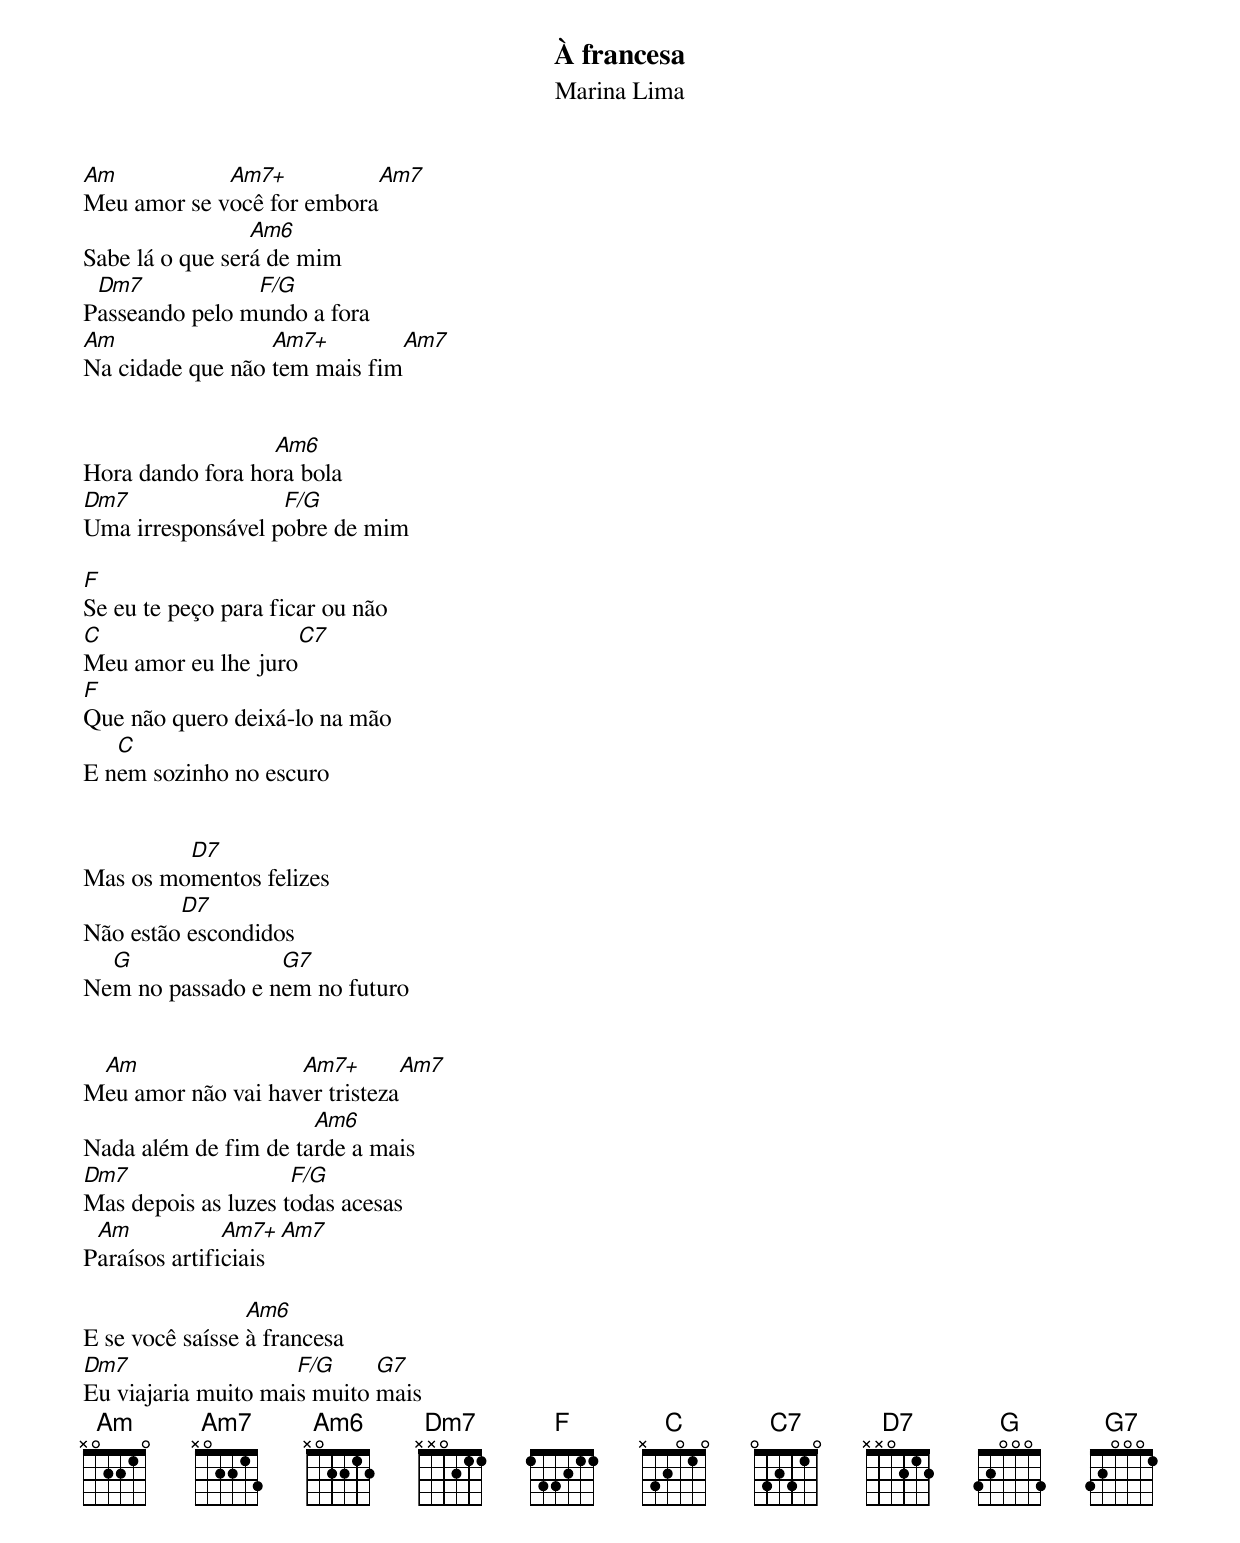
À francesa
Marina Lima

Am           Am7+           Am7
Meu amor se você for embora
                 Am6
Sabe lá o que será de mim
 Dm7            F/G
Passeando pelo mundo a fora
Am                Am7+        Am7
Na cidade que não tem mais fim


                  Am6
Hora dando fora hora bola
Dm7                F/G
Uma irresponsável pobre de mim

F
Se eu te peço para ficar ou não
C                   C7
Meu amor eu lhe juro
F
Que não quero deixá-lo na mão
   C
E nem sozinho no escuro


         D7
Mas os momentos felizes
         D7
Não estão escondidos
  G               G7
Nem no passado e nem no futuro


 Am                 Am7+        Am7
Meu amor não vai haver tristeza
                      Am6
Nada além de fim de tarde a mais
Dm7                  F/G
Mas depois as luzes todas acesas
 Am            Am7+  Am7
Paraísos artificiais

                 Am6
E se você saísse à francesa
Dm7                  F/G     G7
Eu viajaria muito mais muito mais
